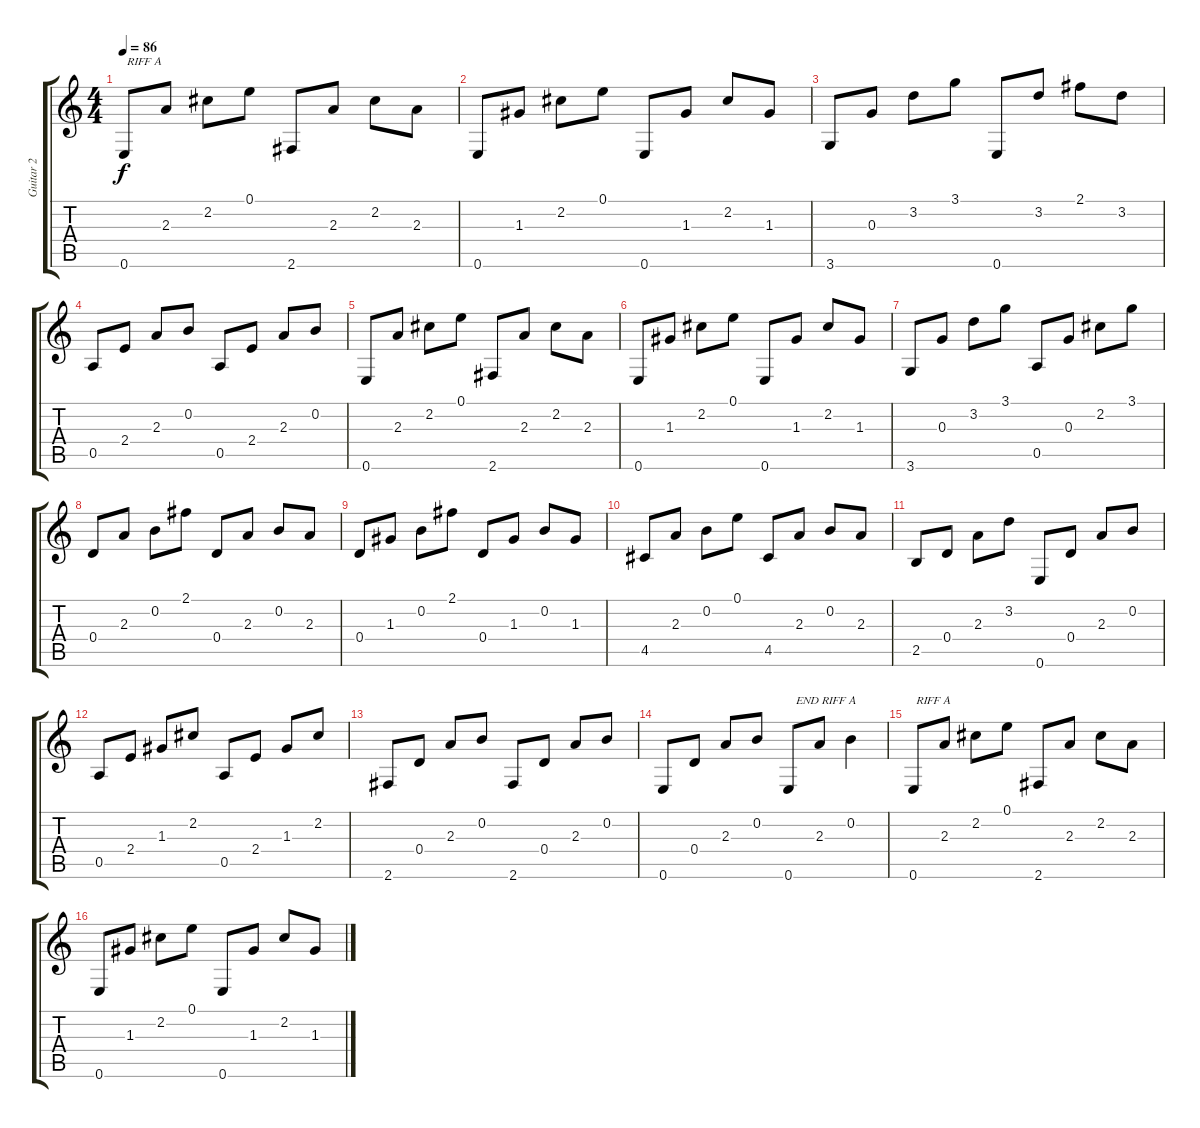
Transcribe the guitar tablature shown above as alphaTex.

\track ("Guitar 2" "Guitar 2") {instrument acousticguitarnylon}
\staff {score tabs}
\tuning (E4 B3 G3 D3 A2 E2) {hide}
\ts (4 4)
\tempo 86
\clef g2
\ks c
0.6.8{txt " RIFF A" dy f instrument acousticguitarnylon} 2.3.8 2.2.8 0.1.8 2.6.8 2.3.8 2.2.8 2.3.8 |
0.6.8 1.3.8 2.2.8 0.1.8 0.6.8 1.3.8 2.2.8 1.3.8 |
3.6.8 0.3.8 3.2.8 3.1.8 0.6.8 3.2.8 2.1.8 3.2.8 |
0.5.8 2.4.8 2.3.8 0.2.8 0.5.8 2.4.8 2.3.8 0.2.8 |
0.6.8 2.3.8 2.2.8 0.1.8 2.6.8 2.3.8 2.2.8 2.3.8 |
0.6.8 1.3.8 2.2.8 0.1.8 0.6.8 1.3.8 2.2.8 1.3.8 |
3.6.8 0.3.8 3.2.8 3.1.8 0.5.8 0.3.8 2.2.8 3.1.8 |
0.4.8 2.3.8 0.2.8 2.1.8 0.4.8 2.3.8 0.2.8 2.3.8 |
0.4.8 1.3.8 0.2.8 2.1.8 0.4.8 1.3.8 0.2.8 1.3.8 |
4.5.8 2.3.8 0.2.8 0.1.8 4.5.8 2.3.8 0.2.8 2.3.8 |
2.5.8 0.4.8 2.3.8 3.2.8 0.6.8 0.4.8 2.3.8 0.2.8 |
0.5.8 2.4.8 1.3.8 2.2.8 0.5.8 2.4.8 1.3.8 2.2.8 |
2.6.8 0.4.8 2.3.8 0.2.8 2.6.8 0.4.8 2.3.8 0.2.8 |
0.6.8 0.4.8 2.3.8 0.2.8{txt "             END RIFF A"} 0.6.8 2.3.8 0.2.4 |
0.6.8{txt " RIFF A"} 2.3.8 2.2.8 0.1.8 2.6.8 2.3.8 2.2.8 2.3.8 |
0.6.8 1.3.8 2.2.8 0.1.8 0.6.8 1.3.8 2.2.8 1.3.8
